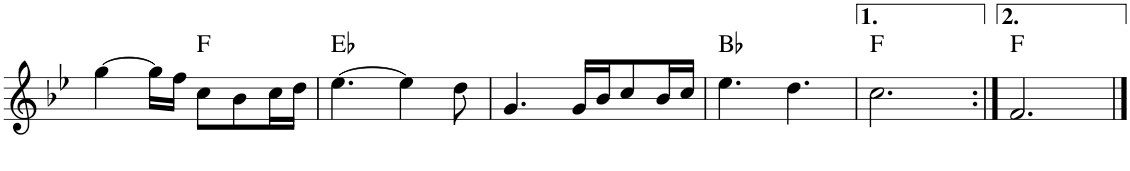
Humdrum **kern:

**kern	**harte
*part1	*part1
*staff1	*
*I"Piano	*
*I'Pno.	*
!!LO:PB:g=z
*clefG2	*
*k[b-e-]	*
*M6/8	*
=47	=47
[4gg\	.
16gg\LL]	.
16ff\JJ	.
8cc\L	F:maj
8b-\	.
16cc\L	.
16dd\JJ	.
=48	=48
[4.ee-\	Eb:maj
4ee-\]	.
8dd\	.
=49	=49
4.g/	.
16g/LL	.
16b-/J	.
8cc/	.
16b-/L	.
16cc/JJ	.
=50	=50
4.ee-\	Bb:maj
4.dd\	.
=51	=51
2.cc\	F:maj
=52:|!	=52:|!
2.f/	F:maj
==	==
*-	*-
